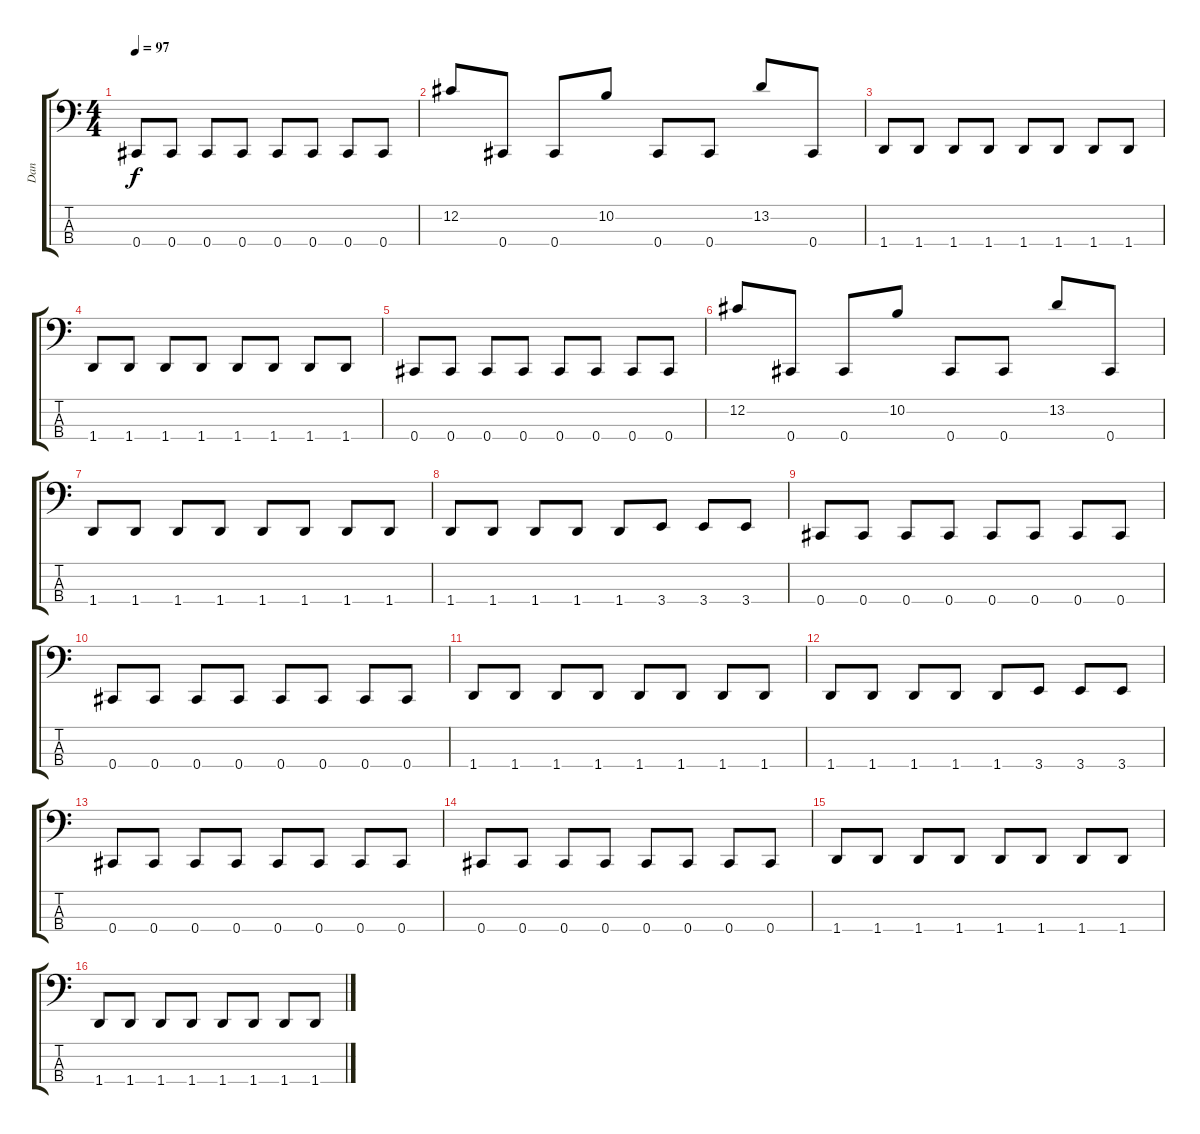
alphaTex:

\track ("Dan" "Dan") {instrument electricbasspick}
\staff {score tabs}
\tuning (Gb2 Db2 Ab1 Db1) {hide}
\ts (4 4)
\tempo 97
\clef f4
\ks c
0.4.8{dy f} 0.4.8 0.4.8 0.4.8 0.4.8 0.4.8 0.4.8 0.4.8 |
12.2.8 0.4.8 0.4.8 10.2.8 0.4.8 0.4.8 13.2.8 0.4.8 |
1.4.8 1.4.8 1.4.8 1.4.8 1.4.8 1.4.8 1.4.8 1.4.8 |
1.4.8 1.4.8 1.4.8 1.4.8 1.4.8 1.4.8 1.4.8 1.4.8 |
0.4.8 0.4.8 0.4.8 0.4.8 0.4.8 0.4.8 0.4.8 0.4.8 |
12.2.8 0.4.8 0.4.8 10.2.8 0.4.8 0.4.8 13.2.8 0.4.8 |
1.4.8 1.4.8 1.4.8 1.4.8 1.4.8 1.4.8 1.4.8 1.4.8 |
1.4.8 1.4.8 1.4.8 1.4.8 1.4.8 3.4.8 3.4.8 3.4.8 |
0.4.8 0.4.8 0.4.8 0.4.8 0.4.8 0.4.8 0.4.8 0.4.8 |
0.4.8 0.4.8 0.4.8 0.4.8 0.4.8 0.4.8 0.4.8 0.4.8 |
1.4.8 1.4.8 1.4.8 1.4.8 1.4.8 1.4.8 1.4.8 1.4.8 |
1.4.8 1.4.8 1.4.8 1.4.8 1.4.8 3.4.8 3.4.8 3.4.8 |
0.4.8 0.4.8 0.4.8 0.4.8 0.4.8 0.4.8 0.4.8 0.4.8 |
0.4.8 0.4.8 0.4.8 0.4.8 0.4.8 0.4.8 0.4.8 0.4.8 |
1.4.8 1.4.8 1.4.8 1.4.8 1.4.8 1.4.8 1.4.8 1.4.8 |
1.4.8 1.4.8 1.4.8 1.4.8 1.4.8 1.4.8 1.4.8 1.4.8
